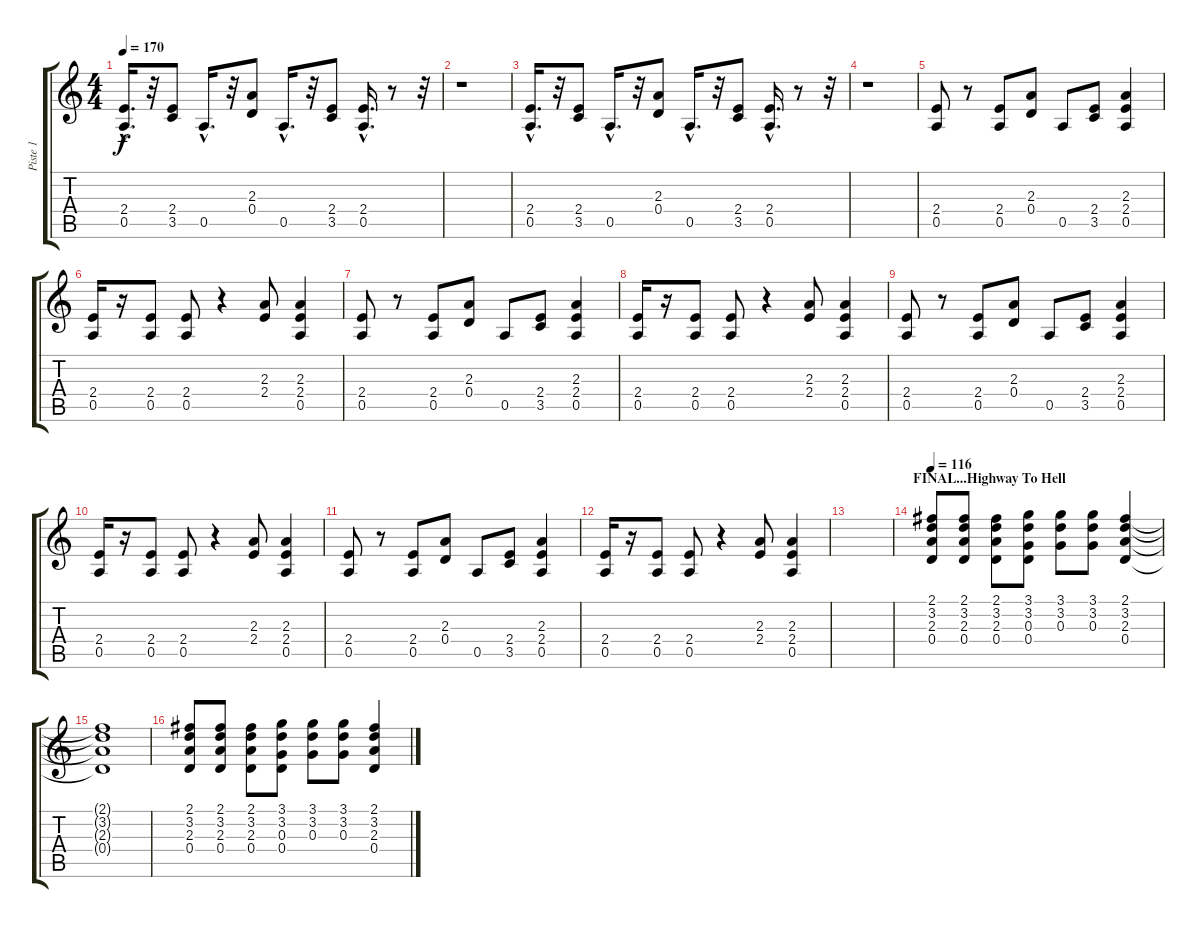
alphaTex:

\track ("Piste 1" "Piste 1") {instrument overdrivenguitar}
\staff {score tabs}
\tuning (E4 B3 G3 D3 A2 E2) {hide}
\ts (4 4)
\tempo 170
\clef g2
\ks c
(2.4{hac} 0.5{hac}).16{d dy f} r.32 (2.4 3.5).8 0.5{hac}.16{d} r.32 (2.3 0.4).8 0.5{hac}.16{d} r.32 (2.4 3.5).8 (2.4{hac} 0.5{hac}).16{d} r.8 r.32 |
r.1 |
(2.4{hac} 0.5{hac}).16{d} r.32 (2.4 3.5).8 0.5{hac}.16{d} r.32 (2.3 0.4).8 0.5{hac}.16{d} r.32 (2.4 3.5).8 (2.4{hac} 0.5{hac}).16{d} r.8 r.32 |
r.1 |
(2.4 0.5).8 r.8 (2.4 0.5).8 (2.3 0.4).8 0.5.8 (2.4 3.5).8 (2.3 2.4 0.5).4 |
(2.4 0.5).16 r.16 (2.4 0.5).8 (2.4 0.5).8 r.4 (2.3 2.4).8 (2.3 2.4 0.5).4 |
(2.4 0.5).8 r.8 (2.4 0.5).8 (2.3 0.4).8 0.5.8 (2.4 3.5).8 (2.3 2.4 0.5).4 |
(2.4 0.5).16 r.16 (2.4 0.5).8 (2.4 0.5).8 r.4 (2.3 2.4).8 (2.3 2.4 0.5).4 |
(2.4 0.5).8 r.8 (2.4 0.5).8 (2.3 0.4).8 0.5.8 (2.4 3.5).8 (2.3 2.4 0.5).4 |
(2.4 0.5).16 r.16 (2.4 0.5).8 (2.4 0.5).8 r.4 (2.3 2.4).8 (2.3 2.4 0.5).4 |
(2.4 0.5).8 r.8 (2.4 0.5).8 (2.3 0.4).8 0.5.8 (2.4 3.5).8 (2.3 2.4 0.5).4 |
(2.4 0.5).16 r.16 (2.4 0.5).8 (2.4 0.5).8 r.4 (2.3 2.4).8 (2.3 2.4 0.5).4 |
|
\section ("" "FINAL...Highway To Hell")
\tempo 116
(2.1 3.2 2.3 0.4).8 (2.1 3.2 2.3 0.4).8 (2.1 3.2 2.3 0.4).8 (3.1 3.2 0.3 0.4).8 (3.1 3.2 0.3).8 (3.1 3.2 0.3).8 (2.1 3.2 2.3 0.4).4 |
(2.1{t} 3.2{t} 2.3{t} 0.4{t}).1 |
(2.1 3.2 2.3 0.4).8 (2.1 3.2 2.3 0.4).8 (2.1 3.2 2.3 0.4).8 (3.1 3.2 0.3 0.4).8 (3.1 3.2 0.3).8 (3.1 3.2 0.3).8 (2.1 3.2 2.3 0.4).4
